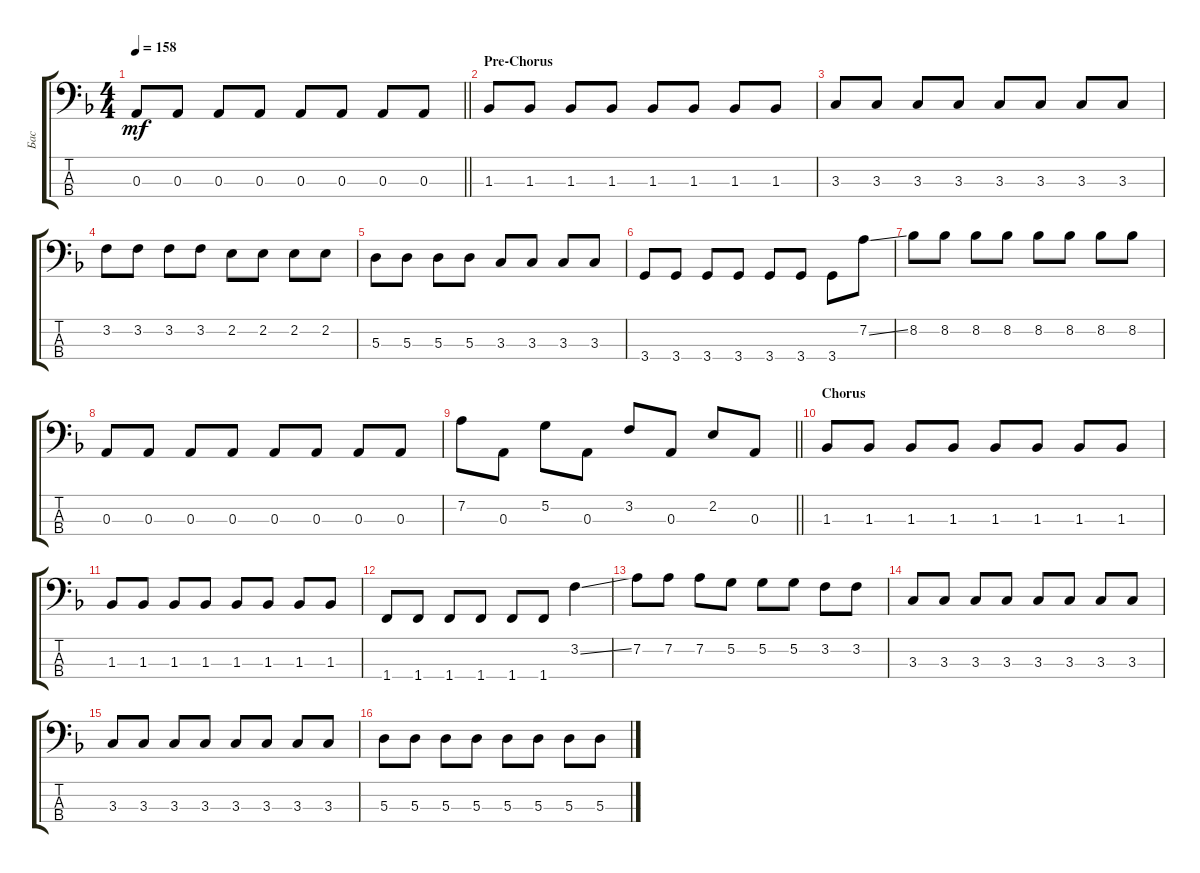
\track ("Бас" "Бас") {instrument electricbassfinger}
\staff {score tabs}
\tuning (G2 D2 A1 E1) {hide}
\ts (4 4)
\tempo 158
\clef f4
\barLineRight lightlight
\ks dminor
0.3.8{dy mf} 0.3.8 0.3.8 0.3.8 0.3.8 0.3.8 0.3.8 0.3.8 |
\section ("" "Pre-Chorus")
1.3.8 1.3.8 1.3.8 1.3.8 1.3.8 1.3.8 1.3.8 1.3.8 |
3.3.8 3.3.8 3.3.8 3.3.8 3.3.8 3.3.8 3.3.8 3.3.8 |
3.2.8 3.2.8 3.2.8 3.2.8 2.2.8 2.2.8 2.2.8 2.2.8 |
5.3.8 5.3.8 5.3.8 5.3.8 3.3.8 3.3.8 3.3.8 3.3.8 |
3.4.8 3.4.8 3.4.8 3.4.8 3.4.8 3.4.8 3.4.8 7.2{ss}.8 |
8.2.8 8.2.8 8.2.8 8.2.8 8.2.8 8.2.8 8.2.8 8.2.8 |
0.3.8 0.3.8 0.3.8 0.3.8 0.3.8 0.3.8 0.3.8 0.3.8 |
\barLineRight lightlight
7.2.8 0.3.8 5.2.8 0.3.8 3.2.8 0.3.8 2.2.8 0.3.8 |
\section ("" "Chorus")
1.3.8 1.3.8 1.3.8 1.3.8 1.3.8 1.3.8 1.3.8 1.3.8 |
1.3.8 1.3.8 1.3.8 1.3.8 1.3.8 1.3.8 1.3.8 1.3.8 |
1.4.8 1.4.8 1.4.8 1.4.8 1.4.8 1.4.8 3.2{ss}.4 |
7.2.8 7.2.8 7.2.8 5.2.8 5.2.8 5.2.8 3.2.8 3.2.8 |
3.3.8 3.3.8 3.3.8 3.3.8 3.3.8 3.3.8 3.3.8 3.3.8 |
3.3.8 3.3.8 3.3.8 3.3.8 3.3.8 3.3.8 3.3.8 3.3.8 |
5.3.8 5.3.8 5.3.8 5.3.8 5.3.8 5.3.8 5.3.8 5.3.8
